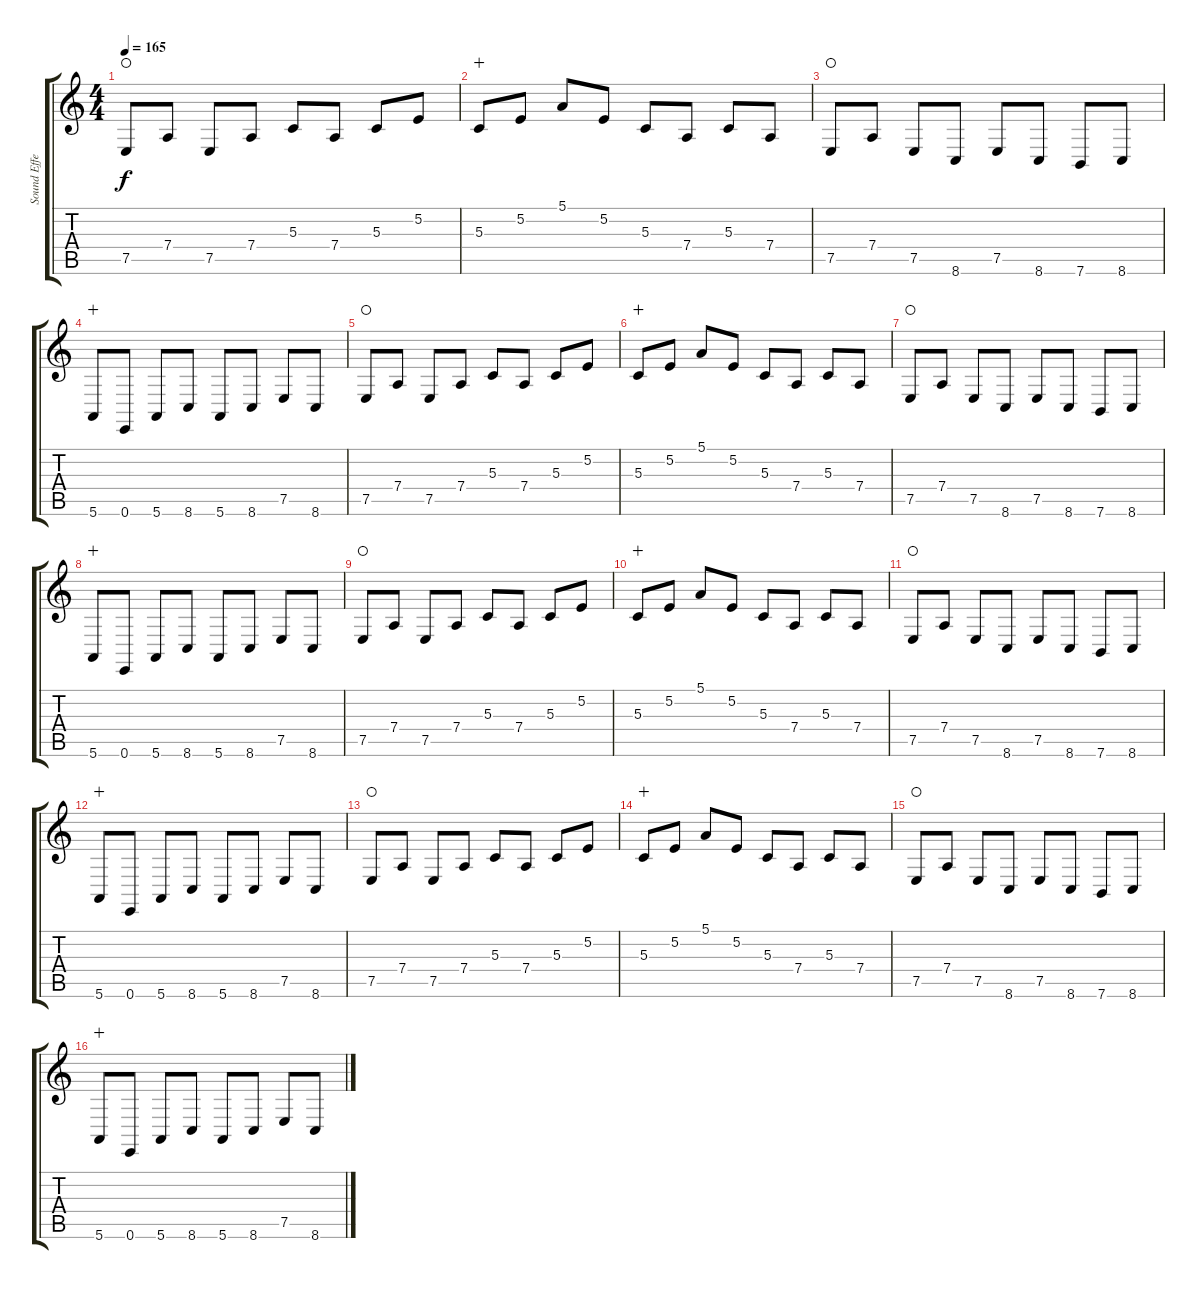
\track ("Sound Effect" "Sound Effe") {instrument reversecymbal}
\staff {score tabs}
\tuning (E4 B3 G3 D3 A2 E2) {hide}
\ts (4 4)
\tempo 165
\clef g2
\ks c
7.5.8{dy f waho} 7.4.8 7.5.8 7.4.8 5.3.8 7.4.8 5.3.8 5.2.8 |
5.3.8{wahc} 5.2.8 5.1.8{volume 3} 5.2.8 5.3.8 7.4.8 5.3.8 7.4.8 |
7.5.8{waho} 7.4.8 7.5.8 8.6.8 7.5.8 8.6.8 7.6.8 8.6.8 |
5.6.8{volume 0 instrument pad1newage wahc} 0.6.8{volume 10} 5.6.8 8.6.8 5.6.8 8.6.8 7.5.8 8.6.8 |
7.5.8{waho} 7.4.8 7.5.8 7.4.8 5.3.8 7.4.8 5.3.8{volume 3} 5.2.8 |
5.3.8{wahc} 5.2.8 5.1.8 5.2.8 5.3.8 7.4.8 5.3.8 7.4.8 |
7.5.8{waho} 7.4.8 7.5.8 8.6.8 7.5.8 8.6.8 7.6.8 8.6.8 |
5.6.8{volume 0 wahc} 0.6.8{volume 10} 5.6.8 8.6.8 5.6.8 8.6.8 7.5.8 8.6.8 |
7.5.8{waho} 7.4.8 7.5.8 7.4.8 5.3.8 7.4.8 5.3.8{volume 3} 5.2.8 |
5.3.8{wahc} 5.2.8 5.1.8 5.2.8 5.3.8 7.4.8 5.3.8 7.4.8 |
7.5.8{waho} 7.4.8 7.5.8 8.6.8 7.5.8 8.6.8 7.6.8 8.6.8 |
5.6.8{volume 0 instrument lead2sawtooth wahc} 0.6.8{volume 10} 5.6.8 8.6.8 5.6.8 8.6.8 7.5.8 8.6.8 |
7.5.8{waho} 7.4.8 7.5.8 7.4.8 5.3.8 7.4.8 5.3.8{volume 3} 5.2.8 |
5.3.8{wahc} 5.2.8 5.1.8 5.2.8 5.3.8 7.4.8 5.3.8 7.4.8 |
7.5.8{waho} 7.4.8 7.5.8 8.6.8 7.5.8 8.6.8 7.6.8 8.6.8 |
5.6.8{volume 0 instrument lead2sawtooth wahc} 0.6.8{volume 10} 5.6.8 8.6.8 5.6.8 8.6.8 7.5.8 8.6.8
